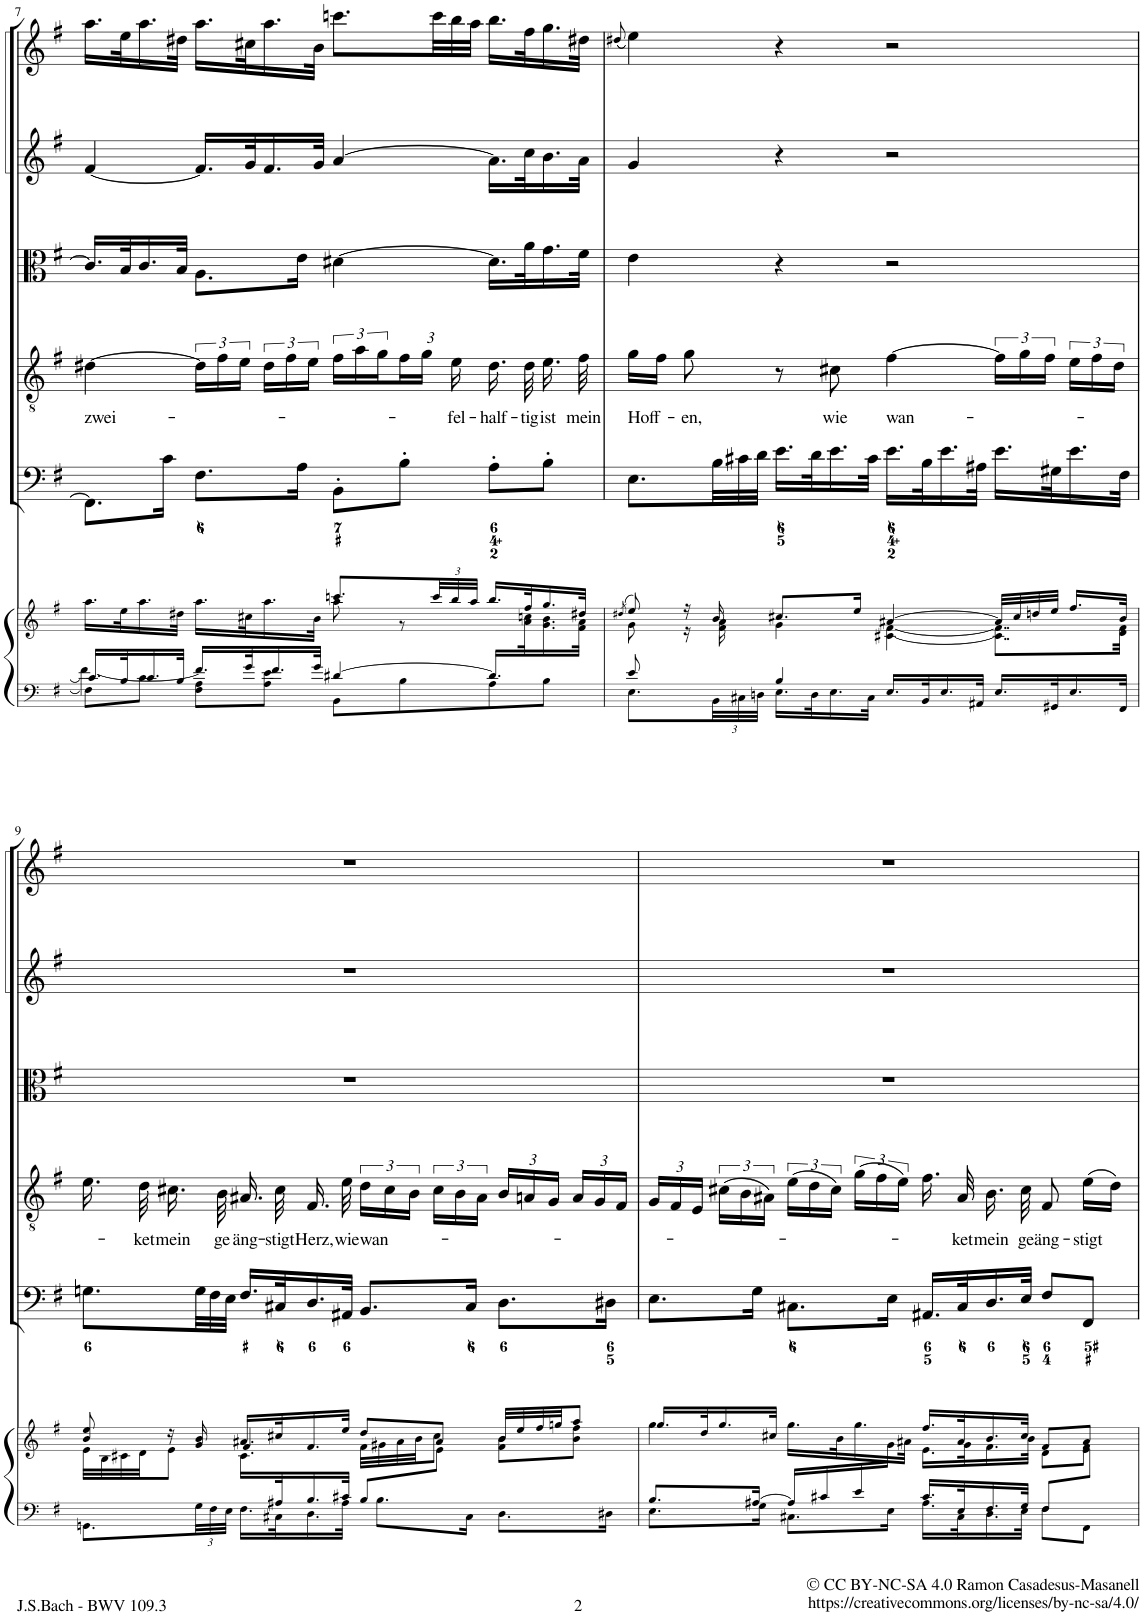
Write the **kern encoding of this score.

**kern	**kern	**kern	**kern	**text	**kern	**kern	**kern
*part6	*part6	*part5	*part4	*part4	*part3	*part2	*part1
*staff7	*staff6	*staff5	*staff4	*staff4	*staff3	*staff2	*staff1
*I"Piano reduction	*	*I"Continuo	*I"Tenore	*	*I"Viola	*I"Violino II	*I"Violino I
*I'Pno	*	*	*	*	*I'Vla	*I'Vln	*I'Vln
!!LO:PB:g=z
*clefF4	*clefG2	*clefF4	*clefGv2	*	*clefC3	*clefG2	*clefG2
*k[f#]	*k[f#]	*k[f#]	*k[f#]	*	*k[f#]	*k[f#]	*k[f#]
*M4/4	*M4/4	*M4/4	*M4/4	*	*M4/4	*M4/4	*M4/4
*met(c)	*met(c)	*met(c)	*met(c)	*	*met(c)	*met(c)	*met(c)
=7	=7	=7	=7	=7	=7	=7	=7
*^	*^	*	*	*	*	*	*
*	*^	*	*	*	*	*	*	*	*
!	!	!	!	!	!	!	!LO:LY:b	!	!	!
[4f#\	16.c/LL]	8F#\L]	16.aa\LL	4ryy	8.FF#\L]	[4d#X\	zwei-	16.c/LL]	[4f#/	16.aa\LL
.	32B/K	.	32ee\K	.	.	.	.	32B/K	.	32ee\K
.	16.c/	8c\J	16.aa\	.	.	.	.	16.c/	.	16.aa\
.	.	.	.	.	16c\Jk	.	.	.	.	.
.	32B/JJk	.	32dd#X\JJk	.	.	.	.	32B/JJk	.	32dd#X\JJk
2ryy	16.f#/LL]	8F#\ 8A\L	16.aa\LL	4ryy	8.F#\L	24d#\LL]	.	8.A\L	16.f#/LL]	16.aa\LL
.	.	.	.	.	.	24f#\	.	.	.	.
.	.	.	.	.	.	24e\JJ	.	.	.	.
.	32g/K	.	32cc#X\K	.	.	.	.	.	32g/K	32cc#X\K
.	16.f#/	8A\ 8e\J	16.aa\	.	.	24d#\LL	.	.	16.f#/	16.aa\
.	.	.	.	.	.	24f#\	.	.	.	.
.	.	.	.	.	16A\Jk	.	.	16e\Jk	.	.
.	.	.	.	.	.	24e\JJ	.	.	.	.
.	32g/JJk	.	32b\JJk	.	.	.	.	.	32g/JJk	32b\JJk
.	[4d#X/	8BB\L	8.cccn/L	8aa\	8BB'\L	24f#\LL	.	[4d#X\	[4a/	8.cccn\L
.	.	.	.	.	.	24a\	.	.	.	.
.	.	.	.	.	.	24g\J	.	.	.	.
*	*	*	*	*	*	*Xbrackettup	*	*	*	*
.	.	8B\	.	8r	8B'\J	24f#\L	.	.	.	.
.	.	.	.	.	.	24g\JJ	.	.	.	.
*	*	*	*Xbrackettup	*	*	*	*	*	*	*Xbrackettup
.	.	.	48ccc/LL	.	.	.	.	.	.	48ccc\LL
!	!	!	!	!	!	!	!LO:LY:b	!	!	!
.	.	.	48bb/	.	.	24e\	-fel-	.	.	48bb\
.	.	.	48aa/JJJ	.	.	.	.	.	.	48aa\JJJ
!	!	!	!	!	!	!	!LO:LY:b	!	!	!
16.d#/LL]	4ryy	8A\	16.bb/LL	16.ryy	8A'\L	16.d#\	-half-	16.d#\LL]	16.a\LL]	16.bb\LL
!	!	!	!	!	!	!	!LO:LY:b	!	!	!
8ryy	.	.	32ff#/K	32a\ 32ccn\K	.	32d#\	-tig	32a\K	32cc\K	32ff#\K
!	!	!	!	!	!	!	!LO:LY:b	!	!	!
.	.	8B\J	16.gg/	16.g\ 16.b\	8B'\J	16.e\	ist	16.g\	16.b\	16.gg\
!	!	!	!	!	!	!	!LO:LY:b	!	!	!
32ryy	.	.	32dd#X/JJk	32f#\ 32a\JJk	.	32f#\	mein	32f#\JJk	32a\JJk	32dd#X\JJk
*v	*v	*v	*	*	*	*	*	*	*	*
=8	=8	=8	=8	=8	=8	=8	=8	=8
.	(8qdd#X/	.	.	.	.	.	.	(8qdd#X/
*^	*	*	*	*	*	*	*	*
!	!	!	!	!	!	!LO:LY:b	!	!	!
8e/	8.E\L	8ee/)	8g\	8.E\L	16g\LL	Hoff-	4e\	4g/	4ee\)
.	.	.	.	.	16f#\JJ	.	.	.	.
!	!	!	!	!	!	!LO:LY:b	!	!	!
8ryy	.	16r	16r	.	8g\	-en,	.	.	.
*	*Xbrackettup	*	*	*Xbrackettup	*	*	*	*	*
.	48BB\LL	16b/	16f#\ 16a\	48B\LL	.	.	.	.	.
.	48C#X\	.	.	48c#X\	.	.	.	.	.
.	48Dn\JJJ	.	.	48d\JJJ	.	.	.	.	.
4B/	16.E\LL	8.cc#X/L	4g\	16.e\LL	8r	.	4r	4r	4r
.	32D\K	.	.	32d\K	.	.	.	.	.
!	!	!	!	!	!	!LO:LY:b	!	!	!
.	16.E\	.	.	16.e\	8c#X\	wie	.	.	.
.	.	16ee/Jk	.	.	.	.	.	.	.
.	32C#\JJk	.	.	32c#\JJk	.	.	.	.	.
!	!	!	!	!	!	!LO:LY:b	!	!	!
16.E/LL	2ryy	[4a#X/	[4c#X\ [4f#\	16.e\LL	[4f#\	wan-	2r	2r	2r
32BB/K	.	.	.	32B\K	.	.	.	.	.
16.E/	.	.	.	16.e\	.	.	.	.	.
32AA#X/JJk	.	.	.	32A#X\JJk	.	.	.	.	.
*	*	*	*	*	*brackettup	*	*	*	*
16.E/LL	.	32a#/LLL]	8..c#\] 8..f#\]L	16.e\LL	24f#\LL]	.	.	.	.
.	.	32cc#/	.	.	.	.	.	.	.
.	.	.	.	.	24g\	.	.	.	.
.	.	32ddn/	.	.	.	.	.	.	.
.	.	.	.	.	24f#\JJ	.	.	.	.
32GG#X/K	.	32ee/JJJ	.	32G#X\K	.	.	.	.	.
16.E/	.	16.ff#/LL	.	16.e\	24e\LL	.	.	.	.
.	.	.	.	.	24f#\	.	.	.	.
.	.	.	.	.	24d\JJ	.	.	.	.
32FF#/JJk	.	32b/JJk	32d\ 32f#\Jkk	32F#\JJk	.	.	.	.	.
!!LO:LB:g=z
=9	=9	=9	=9	=9	=9	=9	=9	=9	=9
*	*	*	*^	*	*	*	*	*	*
4ryy	8.GGn\L	8b/ 8ee/	32e\LLL	4ryy	8.Gn\L	16.e\	.	1r	1r	1r
.	.	.	32B\	.	.	.	.	.	.	.
.	.	.	32c#X\	.	.	.	.	.	.	.
!	!	!	!	!	!	!	!LO:LY:b	!	!	!
.	.	.	32d\JJ	.	.	32d\	-ket	.	.	.
!	!	!	!	!	!	!	!LO:LY:b	!	!	!
.	.	16r	8e\J	.	.	16.c#X\	mein	.	.	.
.	48G\LL	16g/ 16b/	.	.	48G\LL	.	.	.	.	.
.	48F#\	.	.	.	48F#\	.	.	.	.	.
!	!	!	!	!	!	!	!LO:LY:b	!	!	!
.	.	.	.	.	.	32B\	ge-	.	.	.
.	48E\JJJ	.	.	.	48E\JJJ	.	.	.	.	.
!	!	!	!	!	!	!	!LO:LY:b	!	!	!
16.ryy	16.F#\LL	16.a#X/LL	4f#/	16.c#\LL	16.F#/LL	16.A#X/	-äng-	.	.	.
!	!	!	!	!	!	!	!LO:LY:b	!	!	!
32A#X/K	32C#X\K	32cc#X/K	.	32ryy	32C#X/K	32c#\	-stigt	.	.	.
!	!	!	!	!	!	!	!LO:LY:b	!	!	!
*	*	*	*v	*v	*	*	*	*	*	*
16.B/	16.D\	16.f#/	.	16.D/	16.F#/	Herz,	.	.	.
!	!	!	!	!	!	!LO:LY:b	!	!	!
32c#X/JJk	32A#\JJk	32ee/JJk	.	32AA#X/JJk	32e\	wie	.	.	.
!	!	!	!	!	!	!LO:LY:b	!	!	!
8B/L	8.B\L	8dd/L	32f#\LLL	8.BB/L	24d\LL	wan-	.	.	.
.	.	.	32g#X\	.	.	.	.	.	.
.	.	.	.	.	24c#\	.	.	.	.
.	.	.	32a#\	.	.	.	.	.	.
.	.	.	.	.	24B\JJ	.	.	.	.
.	.	.	32b\JJ	.	.	.	.	.	.
*	*	*	*^	*	*	*	*	*	*
8ryy	.	8a#/J	8cc#\J	8e\J	.	24c#\LL	.	.	.	.
.	.	.	.	.	.	24B\	.	.	.	.
.	16C#\Jk	.	.	.	16C#/Jk	.	.	.	.	.
.	.	.	.	.	.	24A#\JJ	.	.	.	.
*	*	*	*	*	*	*Xbrackettup	*	*	*	*
4ryy	8.D\L	32b/LLL	8f#\ 8b\L	4ryy	8.D\L	24B/LL	.	.	.	.
.	.	32ee/	.	.	.	.	.	.	.	.
.	.	.	.	.	.	24An/	.	.	.	.
.	.	32ff#/	.	.	.	.	.	.	.	.
.	.	.	.	.	.	24G/JJ	.	.	.	.
.	.	32ggn/JJ	.	.	.	.	.	.	.	.
.	.	8aa/J	8b\ 8ff#\J	.	.	24A/LL	.	.	.	.
.	.	.	.	.	.	24G/	.	.	.	.
.	16D#X\Jk	.	.	.	16D#X\Jk	.	.	.	.	.
.	.	.	.	.	.	24F#/JJ	.	.	.	.
=10	=10	=10	=10	=10	=10	=10	=10	=10	=10	=10
8.B/L	8.E\L	16.gg/LL	4gg\	4..ryy	8.E\L	24G/LL	.	1r	1r	1r
.	.	.	.	.	.	24F#/	.	.	.	.
.	.	.	.	.	.	24E/JJ	.	.	.	.
.	.	32dd/K	.	.	.	.	.	.	.	.
*	*	*	*	*	*	*brackettup	*	*	*	*
.	.	16.gg/	.	.	.	(24c#X\LL	.	.	.	.
.	.	.	.	.	.	24B\	.	.	.	.
[16A#X/Jk	16G\Jk	.	.	.	16G\Jk	.	.	.	.	.
.	.	.	.	.	.	24A#X\JJ)	.	.	.	.
.	.	32cc#X/JJk	.	.	.	.	.	.	.	.
16A#/LL]	8.C#X\L	16.gg\LL	4ryy	.	8.C#X\L	(24e\LL	.	.	.	.
.	.	.	.	.	.	24d\	.	.	.	.
16c#X/	.	.	.	.	.	.	.	.	.	.
.	.	.	.	.	.	24c#\JJ)	.	.	.	.
.	.	32b\K	.	.	.	.	.	.	.	.
16e/	.	16.gg\	.	.	.	(24g\LL	.	.	.	.
.	.	.	.	.	.	24f#\	.	.	.	.
16ryy	16E\Jk	.	.	16g\JJ	16E\Jk	.	.	.	.	.
.	.	.	.	.	.	24e\JJ)	.	.	.	.
.	.	32a#X\JJk	.	.	.	.	.	.	.	.
16.c#/LL	16.A#\LL	16.ff#/LL	16.e\LL	4.ryy	16.AA#X/LL	16.f#\	.	.	.	.
!	!	!	!	!	!	!	!LO:LY:b	!	!	!
32E/K	32C#\K	32a#/K	32g\K	.	32C#/K	32A#/	-ket	.	.	.
!	!	!	!	!	!	!	!LO:LY:b	!	!	!
16.F#/	16.D\	16.b/	16.f#\	.	16.D/	16.B\	mein	.	.	.
!	!	!	!	!	!	!	!LO:LY:b	!	!	!
32G/JJk	32E\JJk	32cc#/JJk	32b\JJk	.	32E/JJk	32c#\	ge-	.	.	.
!	!	!	!	!	!	!	!LO:LY:b	!	!	!
8F#/L	8F#\L	8f#/L	8d\L	.	8F#/L	8F#/	-äng-	.	.	.
!	!	!	!	!	!	!	!LO:LY:b	!	!	!
8ryy	8FF#\J	8a#/J	8f#\J	8e\J	8FF#/J	(16e\LL	-stigt	.	.	.
.	.	.	.	.	.	16d\JJ)	.	.	.	.
*v	*v	*	*	*	*	*	*	*	*	*
*	*v	*v	*v	*	*	*	*	*	*
=	=	=	=	=	=	=	=
*-	*-	*-	*-	*-	*-	*-	*-
